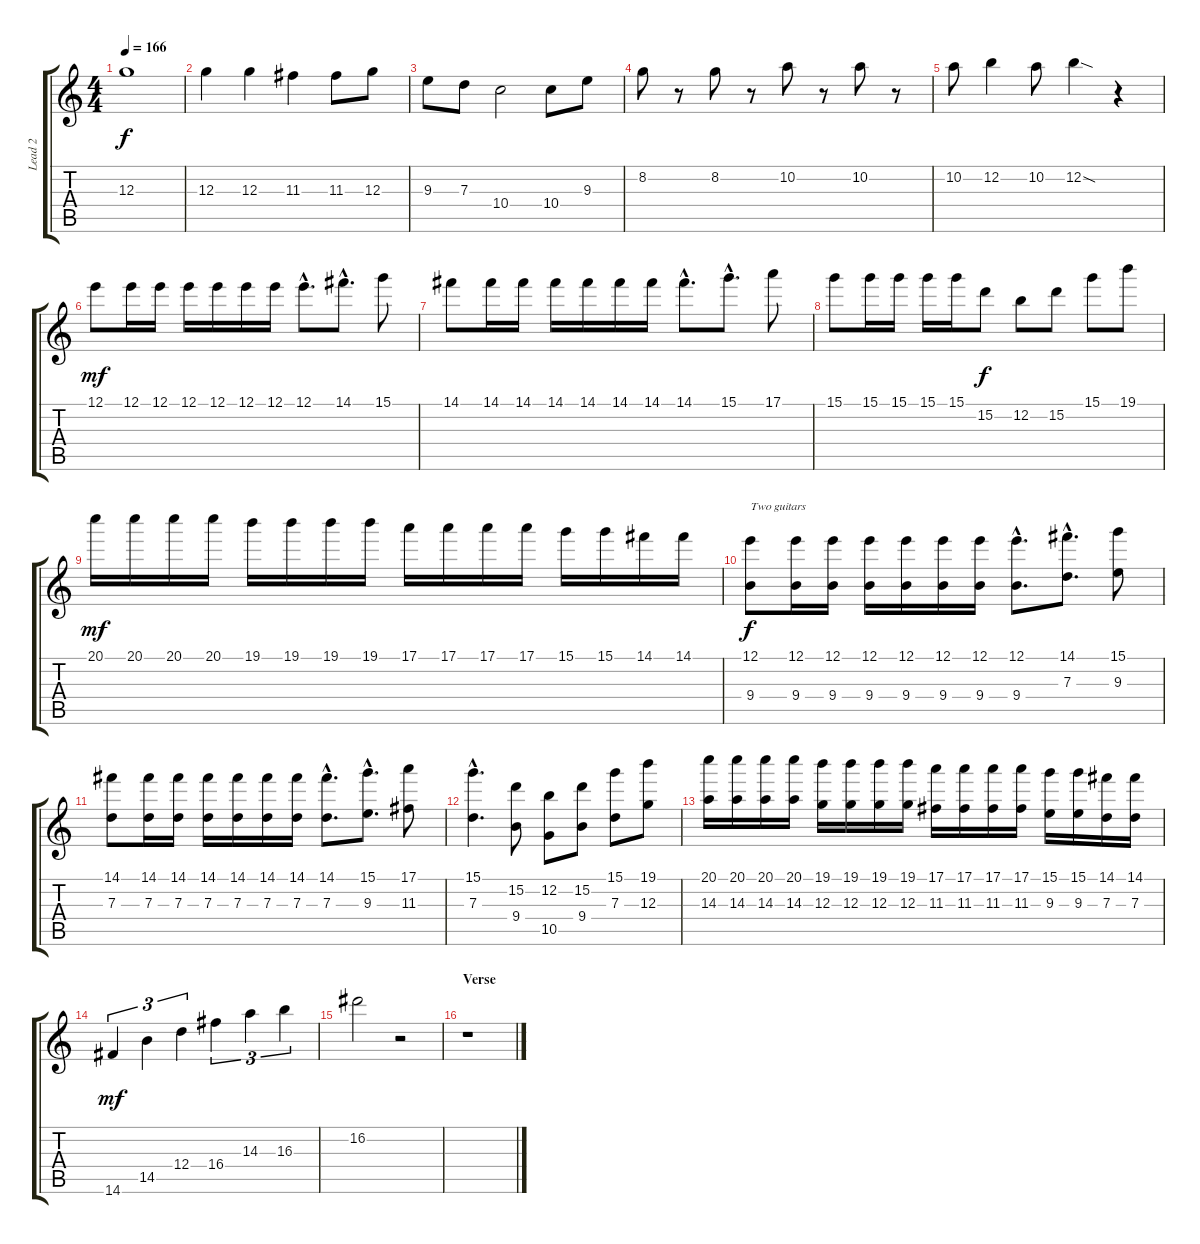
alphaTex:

\track ("Lead 2" "Lead 2") {instrument distortionguitar}
\staff {score tabs}
\tuning (E4 B3 G3 D3 A2 E2) {hide}
\ts (4 4)
\tempo 166
\clef g2
\ks c
12.3.1{dy f} |
12.3.4 12.3.4 11.3.4 11.3.8 12.3.8 |
9.3.8 7.3.8 10.4.2 10.4.8 9.3.8 |
8.2.8 r.8 8.2.8 r.8 10.2.8 r.8 10.2.8 r.8 |
10.2.8 12.2.4 10.2.8 12.2{sod}.4 r.4 |
12.1.8{dy mf} 12.1.16 12.1.16 12.1.16 12.1.16 12.1.16 12.1.16 12.1{hac}.8{d} 14.1{hac}.8{d} 15.1.8 |
14.1.8 14.1.16 14.1.16 14.1.16 14.1.16 14.1.16 14.1.16 14.1{hac}.8{d} 15.1{hac}.8{d} 17.1.8 |
15.1.8 15.1.16 15.1.16 15.1.16 15.1.16 15.2.8{dy f} 12.2.8 15.2.8 15.1.8 19.1.8 |
20.1.16{dy mf} 20.1.16 20.1.16 20.1.16 19.1.16 19.1.16 19.1.16 19.1.16 17.1.16 17.1.16 17.1.16 17.1.16 15.1.16 15.1.16 14.1.16 14.1.16 |
\section ("" "")
(12.1 9.4).8{txt "Two guitars" dy f} (12.1 9.4).16 (12.1 9.4).16 (12.1 9.4).16 (12.1 9.4).16 (12.1 9.4).16 (12.1 9.4).16 (12.1{hac} 9.4{hac}).8{d} (14.1{hac} 7.3{hac}).8{d} (15.1 9.3).8 |
(14.1 7.3).8 (14.1 7.3).16 (14.1 7.3).16 (14.1 7.3).16 (14.1 7.3).16 (14.1 7.3).16 (14.1 7.3).16 (14.1{hac} 7.3{hac}).8{d} (15.1{hac} 9.3{hac}).8{d} (17.1 11.3).8 |
(15.1{hac} 7.3{hac}).4{d} (15.2 9.4).8 (12.2 10.5).8 (15.2 9.4).8 (15.1 7.3).8 (19.1 12.3).8 |
(20.1 14.3).16 (20.1 14.3).16 (20.1 14.3).16 (20.1 14.3).16 (19.1 12.3).16 (19.1 12.3).16 (19.1 12.3).16 (19.1 12.3).16 (17.1 11.3).16 (17.1 11.3).16 (17.1 11.3).16 (17.1 11.3).16 (15.1 9.3).16 (15.1 9.3).16 (14.1 7.3).16 (14.1 7.3).16 |
14.6.4{tu (3 2) dy mf} 14.5.4{tu (3 2)} 12.4.4{tu (3 2)} 16.4.4{tu (3 2)} 14.3.4{tu (3 2)} 16.3.4{tu (3 2)} |
16.2.2 r.2 |
\section ("" "Verse")
r.1
